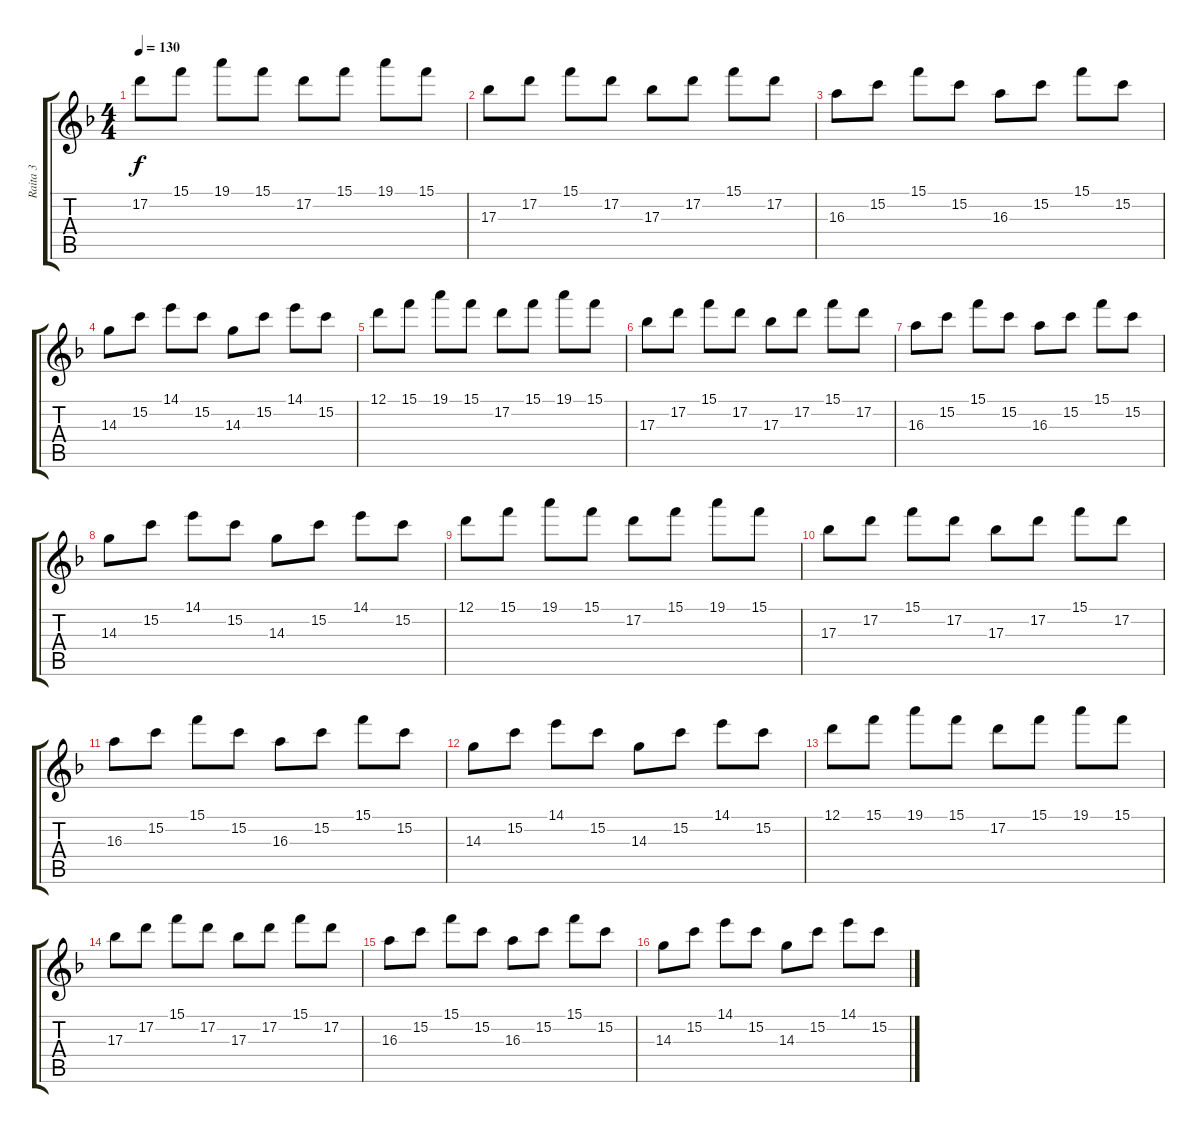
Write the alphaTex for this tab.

\track ("Raita 3" "Raita 3") {instrument acousticguitarsteel}
\staff {score tabs}
\tuning (D4 A3 F3 C3 G2 D2) {hide}
\ts (4 4)
\tempo 130
\clef g2
\ks f
17.2.8{dy f instrument acousticguitarsteel} 15.1.8 19.1.8 15.1.8 17.2.8 15.1.8 19.1.8 15.1.8 |
17.3.8 17.2.8 15.1.8 17.2.8 17.3.8 17.2.8 15.1.8 17.2.8 |
16.3.8 15.2.8 15.1.8 15.2.8 16.3.8 15.2.8 15.1.8 15.2.8 |
14.3.8 15.2.8 14.1.8 15.2.8 14.3.8 15.2.8 14.1.8 15.2.8 |
12.1.8 15.1.8 19.1.8 15.1.8 17.2.8 15.1.8 19.1.8 15.1.8 |
17.3.8 17.2.8 15.1.8 17.2.8 17.3.8 17.2.8 15.1.8 17.2.8 |
16.3.8 15.2.8 15.1.8 15.2.8 16.3.8 15.2.8 15.1.8 15.2.8 |
14.3.8 15.2.8 14.1.8 15.2.8 14.3.8 15.2.8 14.1.8 15.2.8 |
12.1.8 15.1.8 19.1.8 15.1.8 17.2.8 15.1.8 19.1.8 15.1.8 |
17.3.8 17.2.8 15.1.8 17.2.8 17.3.8 17.2.8 15.1.8 17.2.8 |
16.3.8 15.2.8 15.1.8 15.2.8 16.3.8 15.2.8 15.1.8 15.2.8 |
14.3.8 15.2.8 14.1.8 15.2.8 14.3.8 15.2.8 14.1.8 15.2.8 |
12.1.8 15.1.8 19.1.8 15.1.8 17.2.8 15.1.8 19.1.8 15.1.8 |
17.3.8 17.2.8 15.1.8 17.2.8 17.3.8 17.2.8 15.1.8 17.2.8 |
16.3.8 15.2.8 15.1.8 15.2.8 16.3.8 15.2.8 15.1.8 15.2.8 |
14.3.8 15.2.8 14.1.8 15.2.8 14.3.8 15.2.8 14.1.8 15.2.8
